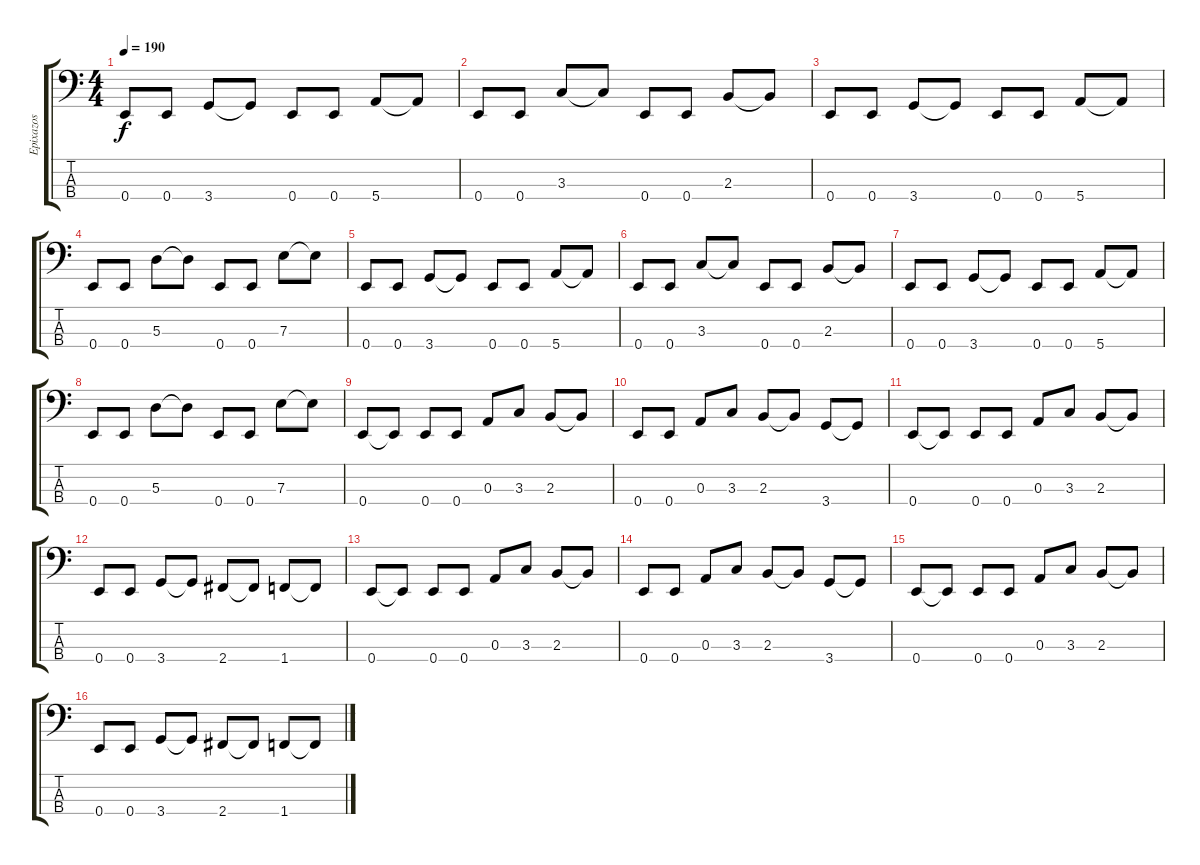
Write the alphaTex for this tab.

\track ("Epixazos" "Epixazos") {instrument electricbasspick}
\staff {score tabs}
\tuning (G2 D2 A1 E1) {hide}
\ts (4 4)
\tempo 190
\clef f4
\ks c
0.4.8{dy f} 0.4.8 3.4.8 3.4{t}.8 0.4.8 0.4.8 5.4.8 5.4{t}.8 |
0.4.8 0.4.8 3.3.8 3.3{t}.8 0.4.8 0.4.8 2.3.8 2.3{t}.8 |
0.4.8 0.4.8 3.4.8 3.4{t}.8 0.4.8 0.4.8 5.4.8 5.4{t}.8 |
0.4.8 0.4.8 5.3.8 5.3{t}.8 0.4.8 0.4.8 7.3.8 7.3{t}.8 |
0.4.8 0.4.8 3.4.8 3.4{t}.8 0.4.8 0.4.8 5.4.8 5.4{t}.8 |
0.4.8 0.4.8 3.3.8 3.3{t}.8 0.4.8 0.4.8 2.3.8 2.3{t}.8 |
0.4.8 0.4.8 3.4.8 3.4{t}.8 0.4.8 0.4.8 5.4.8 5.4{t}.8 |
0.4.8 0.4.8 5.3.8 5.3{t}.8 0.4.8 0.4.8 7.3.8 7.3{t}.8 |
0.4.8 0.4{t}.8 0.4.8 0.4.8 0.3.8 3.3.8 2.3.8 2.3{t}.8 |
0.4.8 0.4.8 0.3.8 3.3.8 2.3.8 2.3{t}.8 3.4.8 3.4{t}.8 |
0.4.8 0.4{t}.8 0.4.8 0.4.8 0.3.8 3.3.8 2.3.8 2.3{t}.8 |
0.4.8 0.4.8 3.4.8 3.4{t}.8 2.4.8 2.4{t}.8 1.4.8 1.4{t}.8 |
0.4.8 0.4{t}.8 0.4.8 0.4.8 0.3.8 3.3.8 2.3.8 2.3{t}.8 |
0.4.8 0.4.8 0.3.8 3.3.8 2.3.8 2.3{t}.8 3.4.8 3.4{t}.8 |
0.4.8 0.4{t}.8 0.4.8 0.4.8 0.3.8 3.3.8 2.3.8 2.3{t}.8 |
0.4.8 0.4.8 3.4.8 3.4{t}.8 2.4.8 2.4{t}.8 1.4.8 1.4{t}.8
